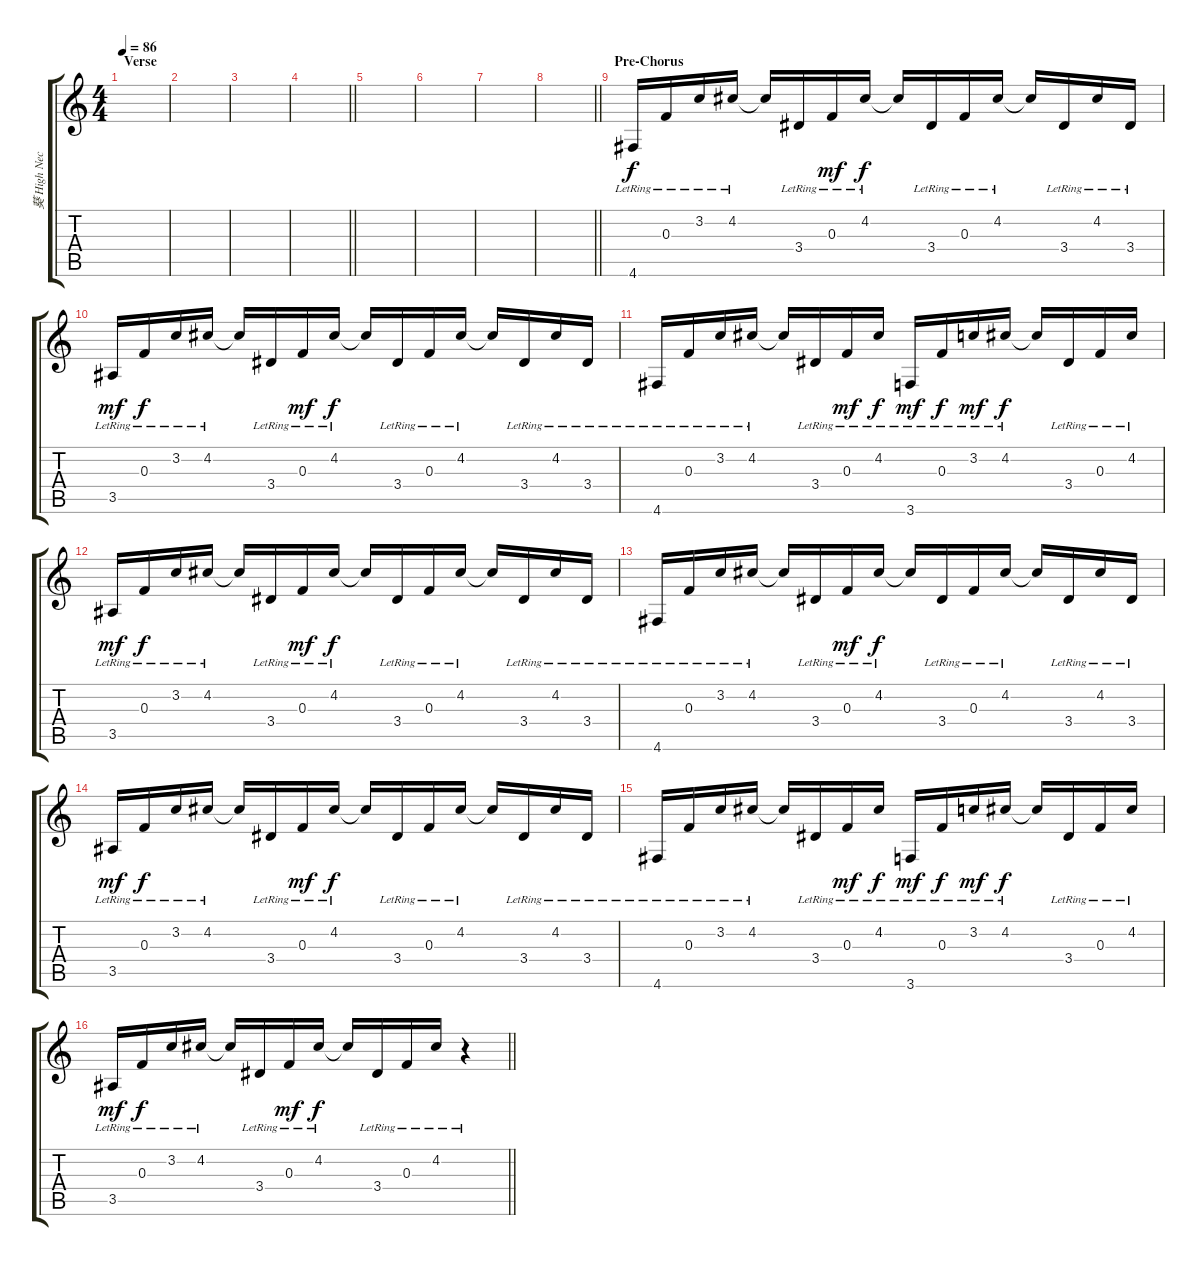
\track ("葵 High Neck" "葵 High Nec") {instrument acousticguitarsteel}
\staff {score tabs}
\tuning (D4 A3 F3 C3 G2 D2) {hide}
\ts (4 4)
\section ("" "Verse")
\tempo 86
\clef g2
\ks c
|
|
|
\barLineRight lightlight
|
|
|
|
\barLineRight lightlight
|
\section ("" "Pre-Chorus")
4.6{lr}.16 0.3{lr}.16 3.2{lr}.16 4.2{lr}.16 4.2{t}.16 3.4{lr}.16 0.3{lr}.16{dy mf} 4.2{lr}.16{dy f} 4.2{t}.16 3.4{lr}.16 0.3{lr}.16 4.2{lr}.16 4.2{t}.16 3.4{lr}.16 4.2{lr}.16 3.4{lr}.16 |
3.5{lr}.16{dy mf} 0.3{lr}.16{dy f} 3.2{lr}.16 4.2{lr}.16 4.2{t}.16 3.4{lr}.16 0.3{lr}.16{dy mf} 4.2{lr}.16{dy f} 4.2{t}.16 3.4{lr}.16 0.3{lr}.16 4.2{lr}.16 4.2{t}.16 3.4{lr}.16 4.2{lr}.16 3.4{lr}.16 |
4.6{lr}.16 0.3{lr}.16 3.2{lr}.16 4.2{lr}.16 4.2{t}.16 3.4{lr}.16 0.3{lr}.16{dy mf} 4.2{lr}.16{dy f} 3.6{lr}.16{dy mf} 0.3{lr}.16{dy f} 3.2{lr}.16{dy mf} 4.2{lr}.16{dy f} 4.2{t}.16 3.4{lr}.16 0.3{lr}.16 4.2{lr}.16 |
3.5{lr}.16{dy mf} 0.3{lr}.16{dy f} 3.2{lr}.16 4.2{lr}.16 4.2{t}.16 3.4{lr}.16 0.3{lr}.16{dy mf} 4.2{lr}.16{dy f} 4.2{t}.16 3.4{lr}.16 0.3{lr}.16 4.2{lr}.16 4.2{t}.16 3.4{lr}.16 4.2{lr}.16 3.4{lr}.16 |
4.6{lr}.16 0.3{lr}.16 3.2{lr}.16 4.2{lr}.16 4.2{t}.16 3.4{lr}.16 0.3{lr}.16{dy mf} 4.2{lr}.16{dy f} 4.2{t}.16 3.4{lr}.16 0.3{lr}.16 4.2{lr}.16 4.2{t}.16 3.4{lr}.16 4.2{lr}.16 3.4{lr}.16 |
3.5{lr}.16{dy mf} 0.3{lr}.16{dy f} 3.2{lr}.16 4.2{lr}.16 4.2{t}.16 3.4{lr}.16 0.3{lr}.16{dy mf} 4.2{lr}.16{dy f} 4.2{t}.16 3.4{lr}.16 0.3{lr}.16 4.2{lr}.16 4.2{t}.16 3.4{lr}.16 4.2{lr}.16 3.4{lr}.16 |
4.6{lr}.16 0.3{lr}.16 3.2{lr}.16 4.2{lr}.16 4.2{t}.16 3.4{lr}.16 0.3{lr}.16{dy mf} 4.2{lr}.16{dy f} 3.6{lr}.16{dy mf} 0.3{lr}.16{dy f} 3.2{lr}.16{dy mf} 4.2{lr}.16{dy f} 4.2{t}.16 3.4{lr}.16 0.3{lr}.16 4.2{lr}.16 |
\barLineRight lightlight
3.5{lr}.16{dy mf} 0.3{lr}.16{dy f} 3.2{lr}.16 4.2{lr}.16 4.2{t}.16 3.4{lr}.16 0.3{lr}.16{dy mf} 4.2{lr}.16{dy f} 4.2{t}.16 3.4{lr}.16 0.3{lr}.16 4.2{lr}.16 r.4
